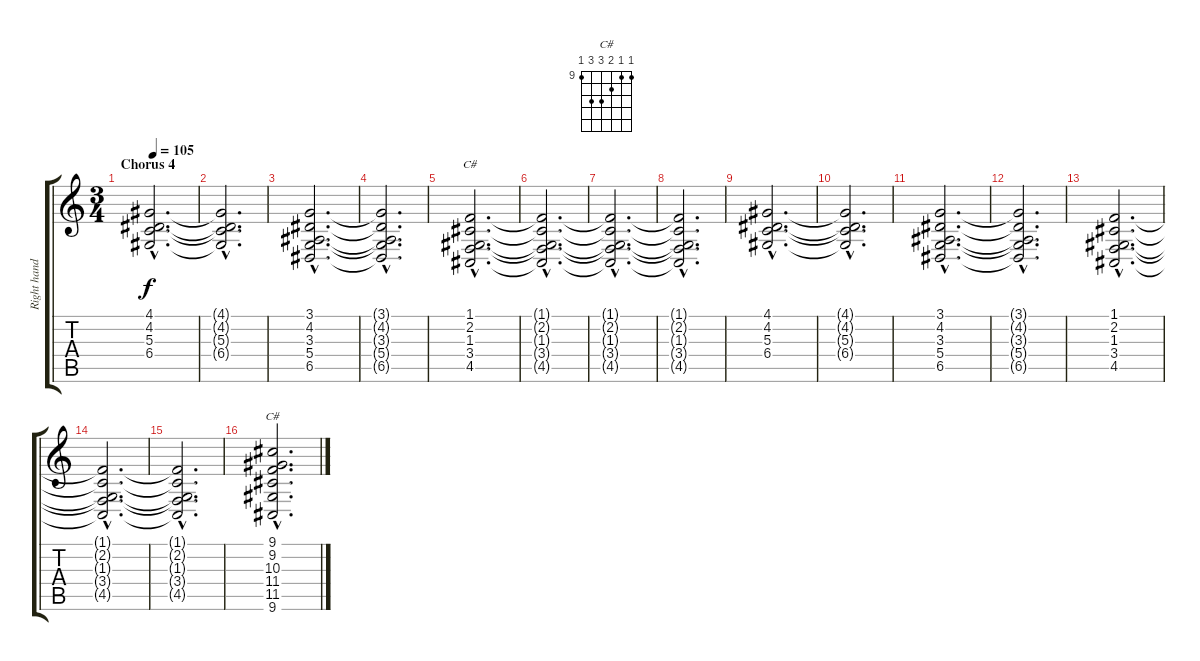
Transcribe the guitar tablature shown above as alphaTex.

\track ("Right hand" "Right hand") {instrument brightacousticpiano}
\staff {score tabs}
\tuning (E4 B3 G3 D3 A2 E2) {hide}
\chord ("C#" 1 2 1 3 4 x)
\chord ("C#" 9 9 10 11 11 9) {firstfret 9}
\ts (3 4)
\section ("" "Chorus 4")
\tempo 105
\clef g2
\ks c
(4.1{hac} 4.2{hac} 5.3{hac} 6.4{hac}).2{d dy f} |
(4.1{hac t} 4.2{hac t} 5.3{hac t} 6.4{hac t}).2{d} |
(3.1{hac} 4.2{hac} 3.3{hac} 5.4{hac} 6.5{hac}).2{d} |
(3.1{hac t} 4.2{hac t} 3.3{hac t} 5.4{hac t} 6.5{hac t}).2{d} |
(1.1{hac} 2.2{hac} 1.3{hac} 3.4{hac} 4.5{hac}).2{d ch "C#"} |
(1.1{hac t} 2.2{hac t} 1.3{hac t} 3.4{hac t} 4.5{hac t}).2{d} |
(1.1{hac t} 2.2{hac t} 1.3{hac t} 3.4{hac t} 4.5{hac t}).2{d} |
(1.1{hac t} 2.2{hac t} 1.3{hac t} 3.4{hac t} 4.5{hac t}).2{d} |
(4.1{hac} 4.2{hac} 5.3{hac} 6.4{hac}).2{d} |
(4.1{hac t} 4.2{hac t} 5.3{hac t} 6.4{hac t}).2{d} |
(3.1{hac} 4.2{hac} 3.3{hac} 5.4{hac} 6.5{hac}).2{d} |
(3.1{hac t} 4.2{hac t} 3.3{hac t} 5.4{hac t} 6.5{hac t}).2{d} |
(1.1{hac} 2.2{hac} 1.3{hac} 3.4{hac} 4.5{hac}).2{d} |
(1.1{hac t} 2.2{hac t} 1.3{hac t} 3.4{hac t} 4.5{hac t}).2{d} |
(1.1{hac t} 2.2{hac t} 1.3{hac t} 3.4{hac t} 4.5{hac t}).2{d} |
(9.1{hac} 9.2{hac} 10.3{hac} 11.4{hac} 11.5{hac} 9.6{hac}).2{d ch "C#"}
